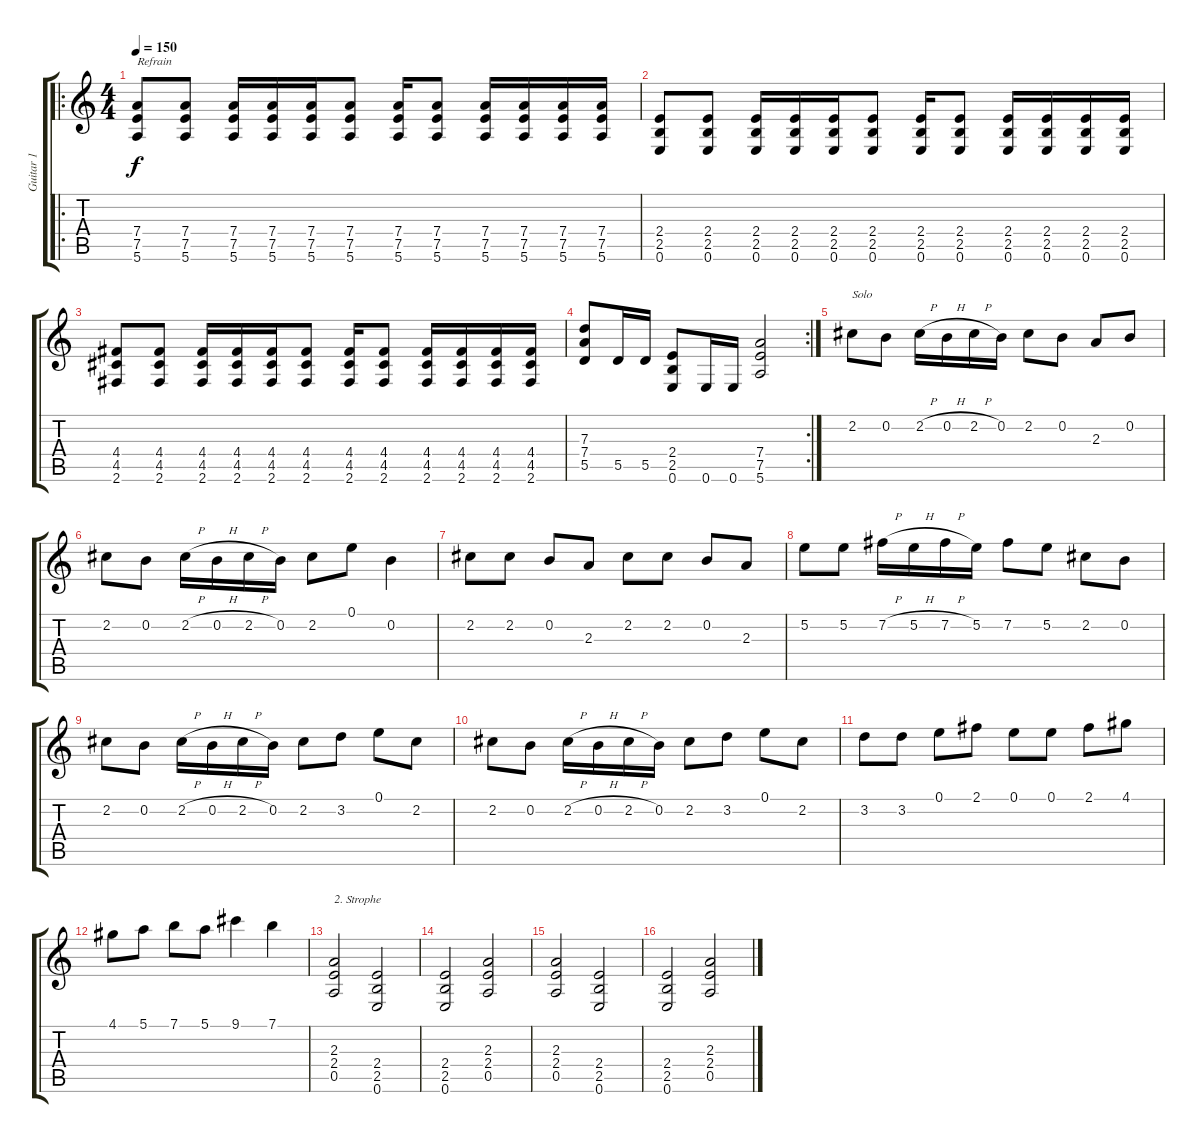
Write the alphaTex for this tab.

\track ("Guitar 1" "Guitar 1") {instrument distortionguitar}
\staff {score tabs}
\tuning (E4 B3 G3 D3 A2 E2) {hide}
\ro
\ts (4 4)
\tempo 150
\clef g2
\ks c
(7.4 7.5 5.6).8{txt "Refrain" dy f} (7.4 7.5 5.6).8 (7.4 7.5 5.6).16 (7.4 7.5 5.6).16 (7.4 7.5 5.6).16 (7.4 7.5 5.6).8 (7.4 7.5 5.6).16 (7.4 7.5 5.6).8 (7.4 7.5 5.6).16 (7.4 7.5 5.6).16 (7.4 7.5 5.6).16 (7.4 7.5 5.6).16 |
(2.4 2.5 0.6).8 (2.4 2.5 0.6).8 (2.4 2.5 0.6).16 (2.4 2.5 0.6).16 (2.4 2.5 0.6).16 (2.4 2.5 0.6).8 (2.4 2.5 0.6).16 (2.4 2.5 0.6).8 (2.4 2.5 0.6).16 (2.4 2.5 0.6).16 (2.4 2.5 0.6).16 (2.4 2.5 0.6).16 |
(4.4 4.5 2.6).8 (4.4 4.5 2.6).8 (4.4 4.5 2.6).16 (4.4 4.5 2.6).16 (4.4 4.5 2.6).16 (4.4 4.5 2.6).8 (4.4 4.5 2.6).16 (4.4 4.5 2.6).8 (4.4 4.5 2.6).16 (4.4 4.5 2.6).16 (4.4 4.5 2.6).16 (4.4 4.5 2.6).16 |
\rc 2
(7.3 7.4 5.5).8 5.5.16 5.5.16 (2.4 2.5 0.6).8 0.6.16 0.6.16 (7.4 7.5 5.6).2 |
2.2.8{txt "Solo"} 0.2.8 2.2{h}.16 0.2{h}.16 2.2{h}.16 0.2.16 2.2.8 0.2.8 2.3.8 0.2.8 |
2.2.8 0.2.8 2.2{h}.16 0.2{h}.16 2.2{h}.16 0.2.16 2.2.8 0.1.8 0.2.4 |
2.2.8 2.2.8 0.2.8 2.3.8 2.2.8 2.2.8 0.2.8 2.3.8 |
5.2.8 5.2.8 7.2{h}.16 5.2{h}.16 7.2{h}.16 5.2.16 7.2.8 5.2.8 2.2.8 0.2.8 |
2.2.8 0.2.8 2.2{h}.16 0.2{h}.16 2.2{h}.16 0.2.16 2.2.8 3.2.8 0.1.8 2.2.8 |
2.2.8 0.2.8 2.2{h}.16 0.2{h}.16 2.2{h}.16 0.2.16 2.2.8 3.2.8 0.1.8 2.2.8 |
3.2.8 3.2.8 0.1.8 2.1.8 0.1.8 0.1.8 2.1.8 4.1.8 |
4.1.8 5.1.8 7.1.8 5.1.8 9.1.4 7.1.4 |
(2.3 2.4 0.5).2{txt "2. Strophe"} (2.4 2.5 0.6).2 |
(2.4 2.5 0.6).2 (2.3 2.4 0.5).2 |
(2.3 2.4 0.5).2 (2.4 2.5 0.6).2 |
(2.4 2.5 0.6).2 (2.3 2.4 0.5).2
